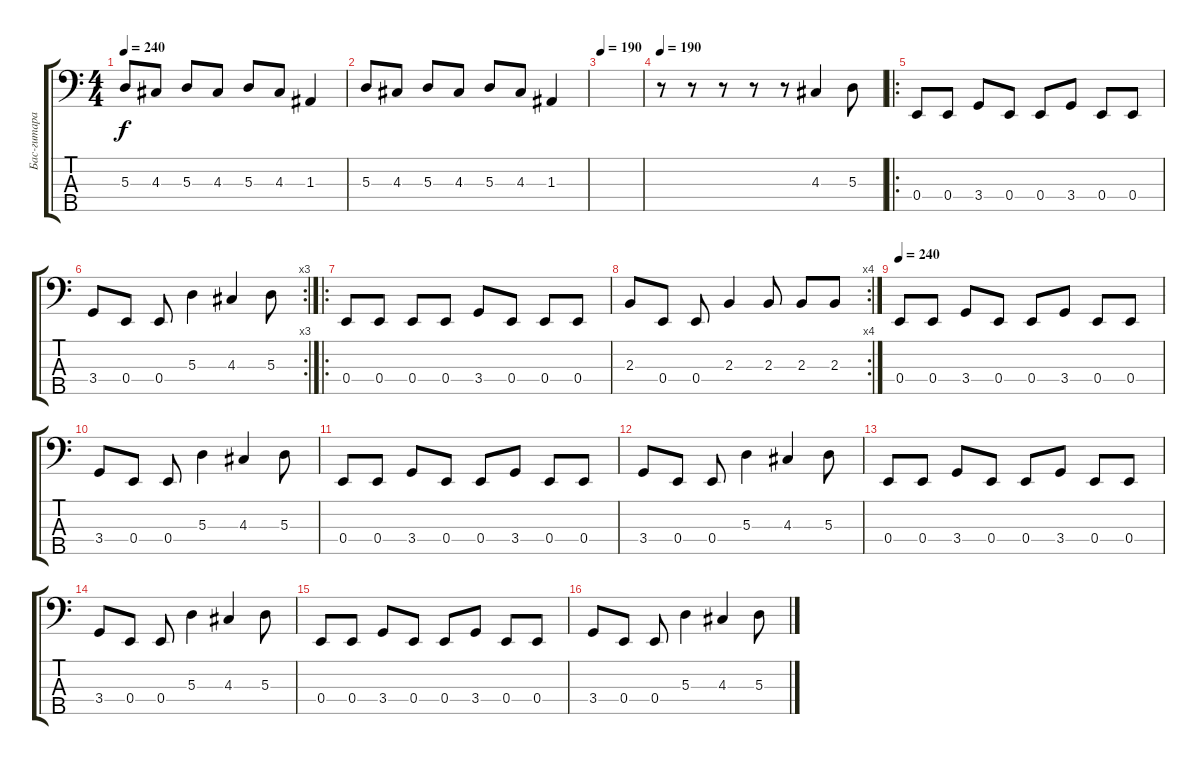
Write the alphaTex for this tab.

\track ("Бас-гитара (Нагаш)" "Бас-гитара") {instrument electricbassfinger}
\staff {score tabs}
\tuning (G2 D2 A1 E1 B0) {hide}
\ts (4 4)
\tempo 240
\clef f4
\ks c
5.3.8{dy f} 4.3.8 5.3.8 4.3.8 5.3.8 4.3.8 1.3.4 |
5.3.8 4.3.8 5.3.8 4.3.8 5.3.8 4.3.8 1.3.4 |
\tempo 190
|
\tempo 190
r.8 r.8 r.8 r.8 r.8 4.3.4 5.3.8 |
\ro
0.4.8 0.4.8 3.4.8 0.4.8 0.4.8 3.4.8 0.4.8 0.4.8 |
\rc 3
3.4.8 0.4.8 0.4.8 5.3.4 4.3.4 5.3.8 |
\ro
0.4.8 0.4.8 0.4.8 0.4.8 3.4.8 0.4.8 0.4.8 0.4.8 |
\rc 4
2.3.8 0.4.8 0.4.8 2.3.4 2.3.8 2.3.8 2.3.8 |
\tempo 240
0.4.8 0.4.8 3.4.8 0.4.8 0.4.8 3.4.8 0.4.8 0.4.8 |
3.4.8 0.4.8 0.4.8 5.3.4 4.3.4 5.3.8 |
0.4.8 0.4.8 3.4.8 0.4.8 0.4.8 3.4.8 0.4.8 0.4.8 |
3.4.8 0.4.8 0.4.8 5.3.4 4.3.4 5.3.8 |
0.4.8 0.4.8 3.4.8 0.4.8 0.4.8 3.4.8 0.4.8 0.4.8 |
3.4.8 0.4.8 0.4.8 5.3.4 4.3.4 5.3.8 |
0.4.8 0.4.8 3.4.8 0.4.8 0.4.8 3.4.8 0.4.8 0.4.8 |
3.4.8 0.4.8 0.4.8 5.3.4 4.3.4 5.3.8
